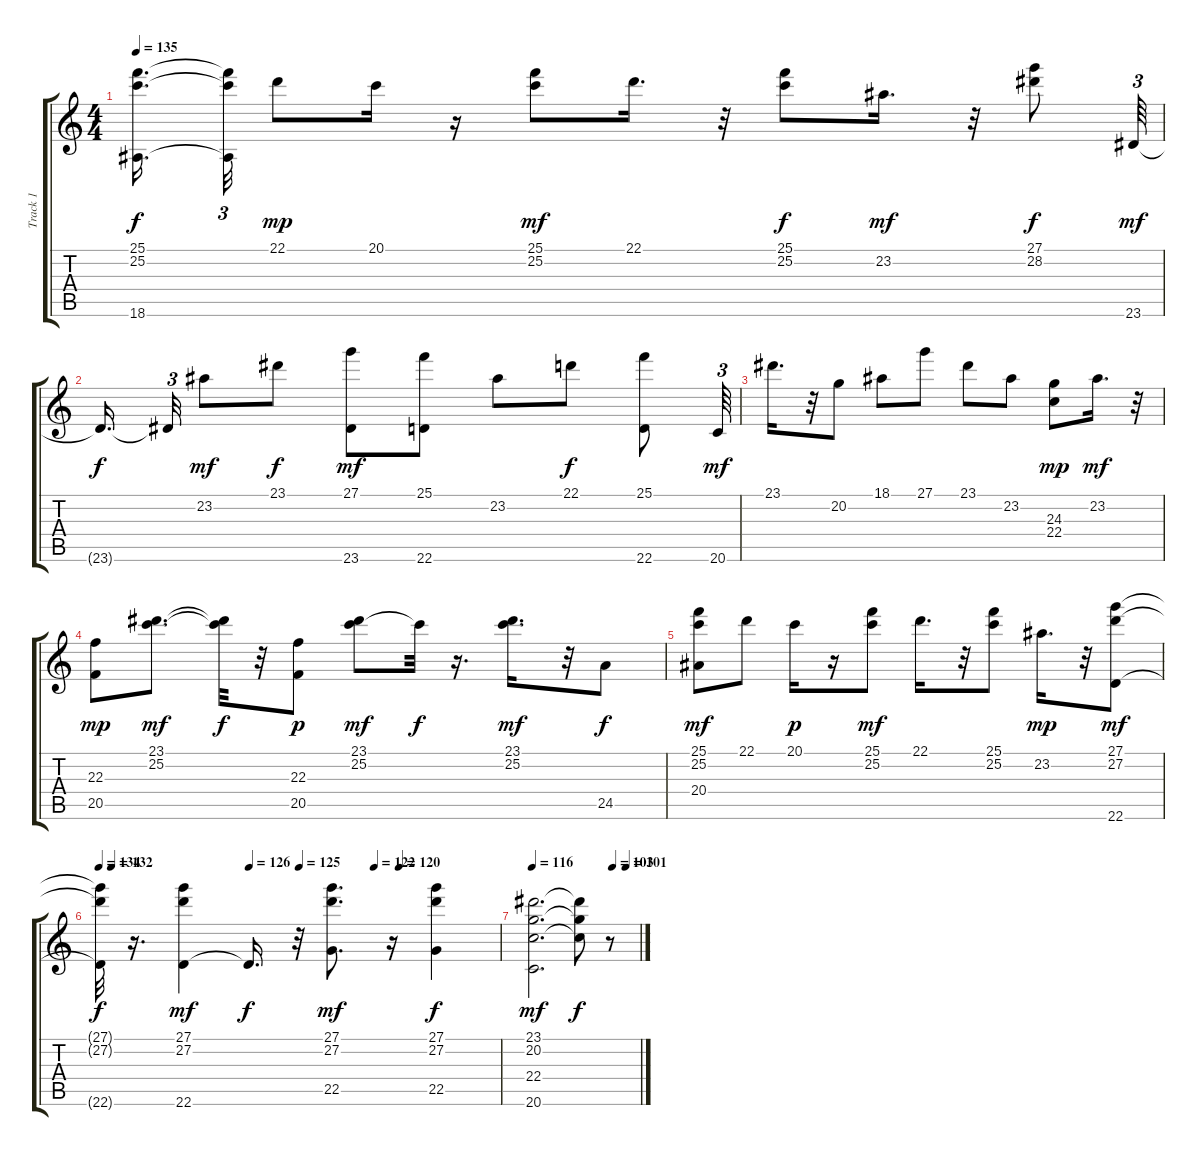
\track ("Track 1" "Track 1") {instrument electricpiano1}
\staff {score tabs}
\tuning (E4 B3 G3 D3 A2 E2) {hide}
\ts (4 4)
\tempo 135
\clef g2
\ks c
(25.1{t} 25.2{t} 18.6{t}).16{d dy f beam splitsecondary} (25.1{t} 25.2{t} 18.6{t}).32{tu (3 2)} 22.1.8{dy mp} 20.1.16 r.16 (25.1 25.2).8{dy mf} 22.1.16{d} r.32 (25.1 25.2).8{dy f} 23.2.16{d dy mf} r.32 (27.1 28.2).8{dy f} 23.6.64{tu (3 2) dy mf} |
23.6{t}.16{d dy f beam splitsecondary} 23.6{t}.32{tu (3 2)} 23.2.8{dy mf} 23.1.8{dy f} (27.1 23.6).8{dy mf} (25.1 22.6).8 23.2.8 22.1.8{dy f} (25.1 22.6).8 20.6.64{tu (3 2) dy mf} |
23.1.16{d} r.32 20.2.8 18.1.8 27.1.8 23.1.8 23.2.8 (24.3 22.4).8{dy mp} 23.2.16{d dy mf} r.32 |
(22.3 20.5).8{dy mp} (23.1 25.2).8{d dy mf} (23.1{t} 25.2{t}).32{dy f} r.32 (22.3 20.5).8{dy p} (23.1 25.2).8{dy mf} 25.2{t}.32{dy f} r.16{d} (23.1 25.2).16{d dy mf} r.32 24.5.8{dy f} |
(25.1 25.2 20.4).8{dy mf} 22.1.8 20.1.16{dy p} r.16 (25.1 25.2).8{dy mf} 22.1.16{d} r.32 (25.1 25.2).8 23.2.16{d dy mp} r.32 (27.1 27.2 22.6).8{dy mf} |
\tempo 134
\tempo (132 0.03125)
\tempo (126 0.375)
\tempo (125 0.5)
\tempo (122 0.6875)
\tempo (120 0.75)
(27.1{t} 27.2{t} 22.6{t}).32{dy f} r.16{d} (27.1 27.2 22.6).4{dy mf} 22.6{t}.16{d dy f} r.32 (27.1 27.2 22.5).8{d dy mf} r.16 (27.1 27.2 22.5).4{dy f} |
\tempo 116
\tempo (103 0.75)
\tempo (101 0.875)
(23.1 20.2 22.4 20.6).2{d dy mf} (23.1{t} 20.2{t} 22.4{t}).8{dy f} r.8
